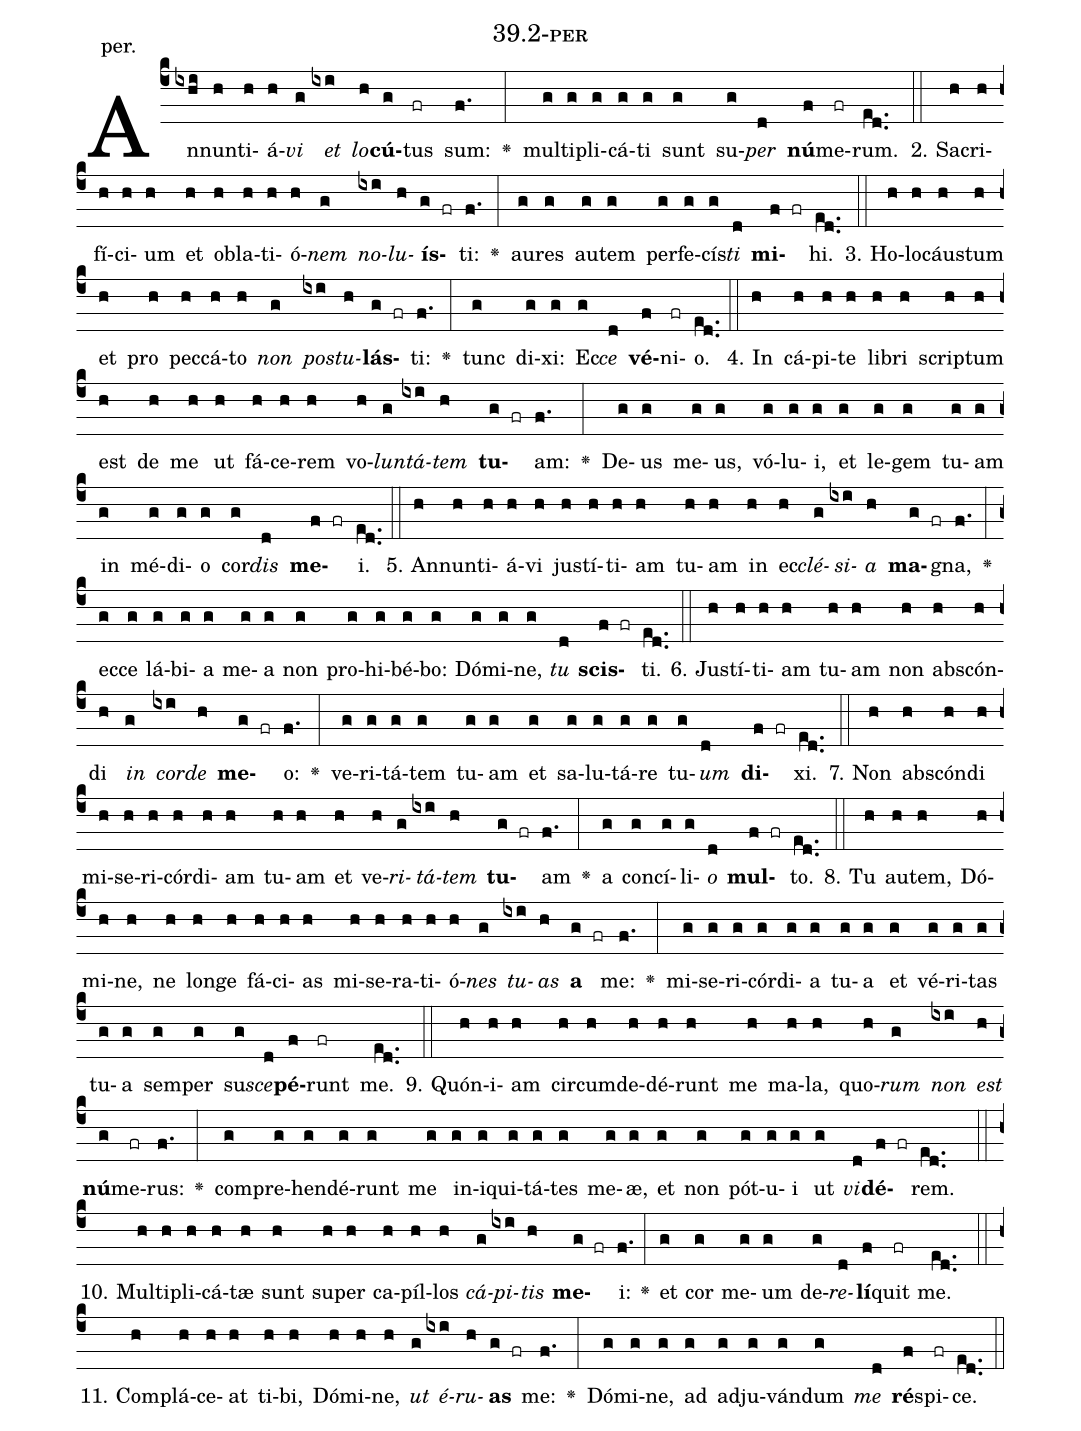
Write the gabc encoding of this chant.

name: 39.2-per;
annotation: per.;
%%
(c4)An(ixhi)nun(h)ti(h)á(h)<i>vi</i>(g) <i>et</i>(ixi) <i>lo</i>(h)<b>cú</b>(g)tus(fr) sum:(f.) <v>\greheightstar</v>(:) mul(g)ti(g)pli(g)cá(g)ti(g) sunt(g) su(g)<i>per</i>(d) <b>nú</b>(f)me(fr)rum.(ed..) (::)
2. Sa(h)cri(h)fí(h)ci(h)um(h) et(h) ob(h)la(h)ti(h)ó(h)<i>nem</i>(g) <i>no</i>(ixi)<i>lu</i>(h)<b>ís</b>(g fr)ti:(f.) <v>\greheightstar</v>(:) au(g)res(g) au(g)tem(g) per(g)fe(g)cís(g)<i>ti</i>(d) <b>mi</b>(f fr)hi.(ed..) (::)
3. Ho(h)lo(h)cáus(h)tum(h) et(h) pro(h) pec(h)cá(h)to(h) <i>non</i>(g) <i>pos</i>(ixi)<i>tu</i>(h)<b>lás</b>(g fr)ti:(f.) <v>\greheightstar</v>(:) tunc(g) di(g)xi:(g) Ec(g)<i>ce</i>(d) <b>vé</b>(f)ni(fr)o.(ed..) (::)
4. In(h) cá(h)pi(h)te(h) li(h)bri(h) scrip(h)tum(h) est(h) de(h) me(h) ut(h) fá(h)ce(h)rem(h) vo(h)<i>lun</i>(g)<i>tá</i>(ixi)<i>tem</i>(h) <b>tu</b>(g fr)am:(f.) <v>\greheightstar</v>(:) De(g)us(g) me(g)us,(g) vó(g)lu(g)i,(g) et(g) le(g)gem(g) tu(g)am(g) in(g) mé(g)di(g)o(g) cor(g)<i>dis</i>(d) <b>me</b>(f fr)i.(ed..) (::)
5. An(h)nun(h)ti(h)á(h)vi(h) jus(h)tí(h)ti(h)am(h) tu(h)am(h) in(h) ec(h)<i>clé</i>(g)<i>si</i>(ixi)<i>a</i>(h) <b>ma</b>(g fr)gna,(f.) <v>\greheightstar</v>(:) ec(g)ce(g) lá(g)bi(g)a(g) me(g)a(g) non(g) pro(g)hi(g)bé(g)bo:(g) Dó(g)mi(g)ne,(g) <i>tu</i>(d) <b>scis</b>(f fr)ti.(ed..) (::)
6. Jus(h)tí(h)ti(h)am(h) tu(h)am(h) non(h) abs(h)cón(h)di(h) <i>in</i>(g) <i>cor</i>(ixi)<i>de</i>(h) <b>me</b>(g fr)o:(f.) <v>\greheightstar</v>(:) ve(g)ri(g)tá(g)tem(g) tu(g)am(g) et(g) sa(g)lu(g)tá(g)re(g) tu(g)<i>um</i>(d) <b>di</b>(f fr)xi.(ed..) (::)
7. Non(h) abs(h)cón(h)di(h) mi(h)se(h)ri(h)cór(h)di(h)am(h) tu(h)am(h) et(h) ve(h)<i>ri</i>(g)<i>tá</i>(ixi)<i>tem</i>(h) <b>tu</b>(g fr)am(f.) <v>\greheightstar</v>(:) a(g) con(g)cí(g)li(g)<i>o</i>(d) <b>mul</b>(f fr)to.(ed..) (::)
8. Tu(h) au(h)tem,(h) Dó(h)mi(h)ne,(h) ne(h) lon(h)ge(h) fá(h)ci(h)as(h) mi(h)se(h)ra(h)ti(h)ó(h)<i>nes</i>(g) <i>tu</i>(ixi)<i>as</i>(h) <b>a</b>(g fr) me:(f.) <v>\greheightstar</v>(:) mi(g)se(g)ri(g)cór(g)di(g)a(g) tu(g)a(g) et(g) vé(g)ri(g)tas(g) tu(g)a(g) sem(g)per(g) su(g)<i>sce</i>(d)<b>pé</b>(f)runt(fr) me.(ed..) (::)
9. Quón(h)i(h)am(h) cir(h)cum(h)de(h)dé(h)runt(h) me(h) ma(h)la,(h) quo(h)<i>rum</i>(g) <i>non</i>(ixi) <i>est</i>(h) <b>nú</b>(g)me(fr)rus:(f.) <v>\greheightstar</v>(:) com(g)pre(g)hen(g)dé(g)runt(g) me(g) in(g)i(g)qui(g)tá(g)tes(g) me(g)æ,(g) et(g) non(g) pót(g)u(g)i(g) ut(g) <i>vi</i>(d)<b>dé</b>(f fr)rem.(ed..) (::)
10. Mul(h)ti(h)pli(h)cá(h)tæ(h) sunt(h) su(h)per(h) ca(h)píl(h)los(h) <i>cá</i>(g)<i>pi</i>(ixi)<i>tis</i>(h) <b>me</b>(g fr)i:(f.) <v>\greheightstar</v>(:) et(g) cor(g) me(g)um(g) de(g)<i>re</i>(d)<b>lí</b>(f)quit(fr) me.(ed..) (::)
11. Com(h)plá(h)ce(h)at(h) ti(h)bi,(h) Dó(h)mi(h)ne,(h) <i>ut</i>(g) <i>é</i>(ixi)<i>ru</i>(h)<b>as</b>(g fr) me:(f.) <v>\greheightstar</v>(:) Dó(g)mi(g)ne,(g) ad(g) ad(g)ju(g)ván(g)dum(g) <i>me</i>(d) <b>ré</b>(f)spi(fr)ce.(ed..) (::)
